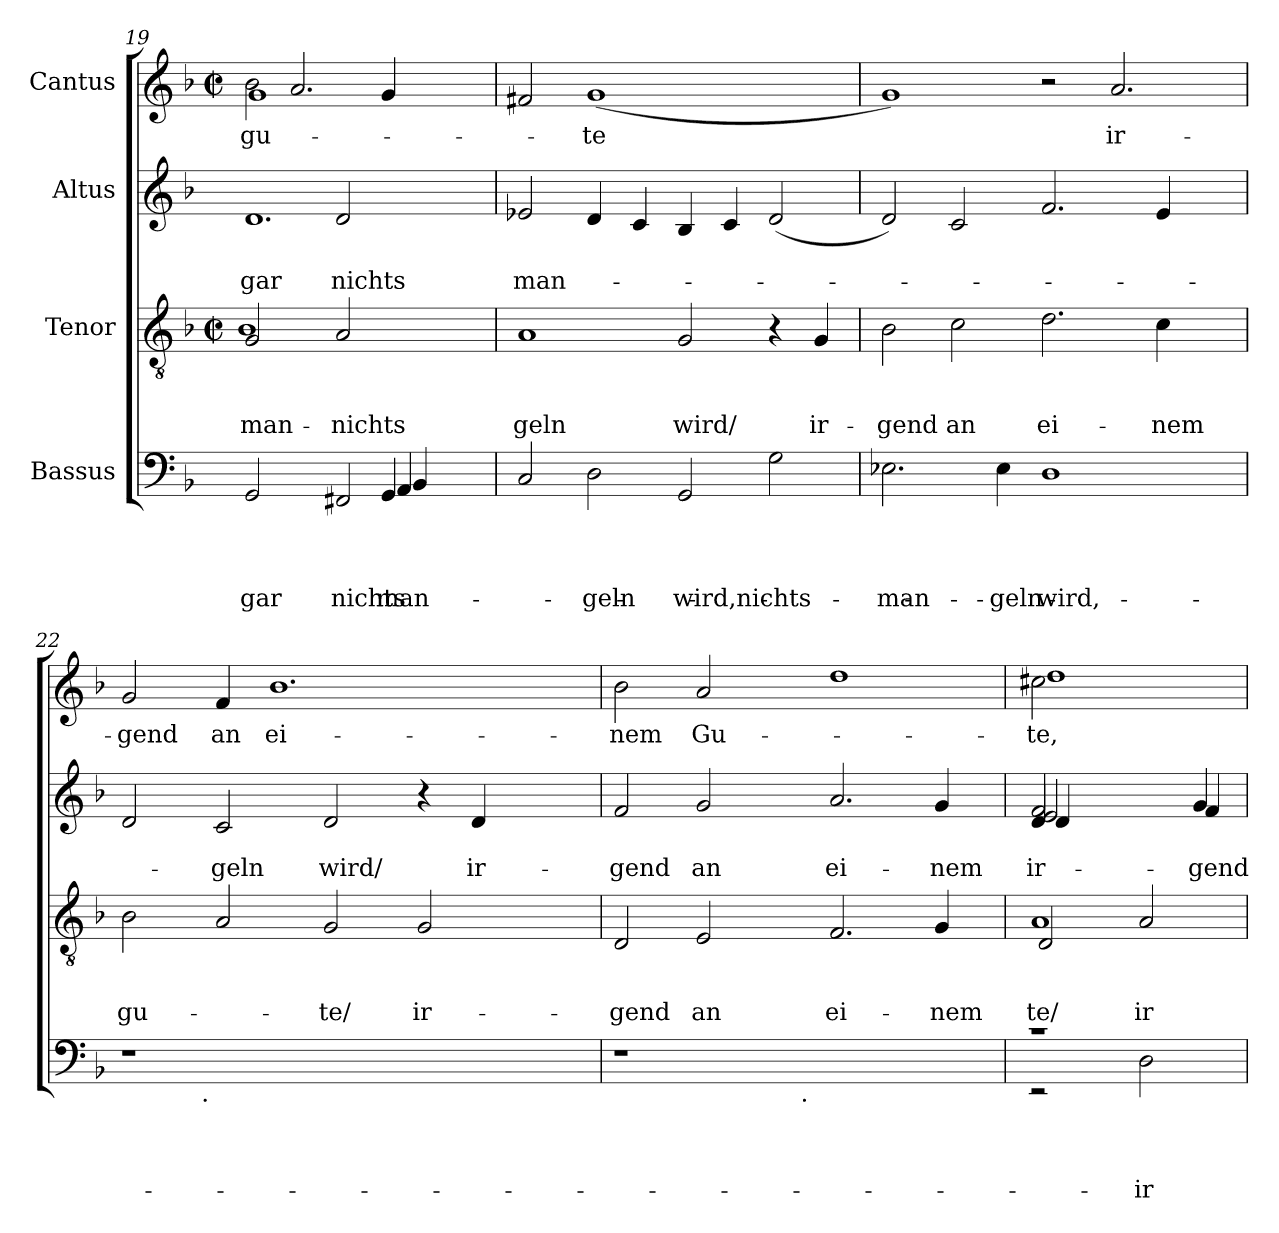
**kern	**text	**text	**text	**text	**kern	**text	**text	**text	**kern	**text	**text	**kern	**text
*part4	*part4	*part4	*part4	*part4	*part3	*part3	*part3	*part3	*part2	*part2	*part2	*part1	*part1
*staff4	*staff4	*staff4	*staff4	*staff4	*staff3	*staff3	*staff3	*staff3	*staff2	*staff2	*staff2	*staff1	*staff1
*I"Bassus	*	*	*	*	*I"Tenor	*	*	*	*I"Altus	*	*	*I"Cantus	*
*clefF4	*	*	*	*	*clefGv2	*	*	*	*clefG2	*	*	*clefG2	*
*k[b-]	*	*	*	*	*k[b-]	*	*	*	*k[b-]	*	*	*k[b-]	*
*F:	*	*	*	*	*F:	*	*	*	*F:	*	*	*F:	*
*	*	*	*	*	*M2/2	*	*	*	*	*	*	*M2/2	*
*	*	*	*	*	*met(c|)	*	*	*	*	*	*	*met(c|)	*
=19	=19	=19	=19	=19	=19	=19	=19	=19	=19	=19	=19	=19	=19
!	!	!	!	!LO:LY:b	!	!	!	!LO:LY:b	!	!	!	!	!
*^	*	*	*	*	*^	*	*	*	*	*	*	*	*
*	*^	*	*	*	*	*	*	*	*	*	*	*	*	*	*
*	*	*^	*	*	*	*	*	*	*	*	*	*	*	*	*	*
!	!	!	!	!	!	!	!	!	!	!	!	!LO:LY:b	!	!	!LO:LY:b	!	!LO:LY:b
*	*	*	*	*	*	*	*	*	*	*	*	*	*^	*	*	*^	*
*	*	*	*	*	*	*	*	*	*	*	*	*	*	*	*	*	*	*^	*
*	*	*	*	*	*	*	*	*	*	*	*	*	*	*	*	*	*	*	*^	*
2GG/	2.ryy	2.ryy	2.ryy	.	.	.	gar	2G/	1B-	.	.	man-	1.d	2ryy	.	gar	2b-\	4ryy	2.ryy	1g	gu-
.	.	.	.	.	.	.	.	.	.	.	.	.	.	.	.	.	.	2.a/	.	.	.
!	!	!	!	!	!	!	!LO:LY:b	!	!	!	!	!LO:LY:b	!	!	!	!LO:LY:b	!	!	!	!	!
2FF#X/	.	.	.	.	.	.	nichts	2A/	.	.	.	nichts	.	2d/	.	nichts	2ryy	.	.	.	.
!	!	!	!	!	!	!	!LO:LY:b	!	!	!	!	!	!	!	!	!	!	!	!	!	!
.	4GG/	4AA/	4BB-/	.	.	.	man-	.	.	.	.	.	.	.	.	.	.	.	4g/	.	.
2ryy	2ryy	2ryy	2ryy	.	.	.	.	2ryy	2ryy	.	.	.	.	2ryy	.	.	2ryy	2ryy	2ryy	2ryy	.
=20	=20	=20	=20	=20	=20	=20	=20	=20	=20	=20	=20	=20	=20	=20	=20	=20	=20	=20	=20	=20	=20
!	!	!	!	!	!	!	!	!	!	!	!	!LO:LY:b	!	!	!	!LO:LY:b	!	!	!	!	!
*v	*v	*v	*v	*	*	*	*	*	*	*	*	*	*v	*v	*	*	*v	*v	*v	*v	*
*	*	*	*	*	*v	*v	*	*	*	*	*	*	*	*
2C/	.	.	.	.	1A	.	.	-geln	2e-X/	.	man-	2f#X/	.
!	!	!	!	!LO:LY:b	!	!	!	!	!	!	!	!	!LO:LY:b
2D\	.	.	.	-geln	.	.	.	.	4d/	.	.	(<1g	-te
.	.	.	.	.	.	.	.	.	4c/	.	.	.	.
!	!	!	!	!LO:LY:b	!	!	!	!LO:LY:b	!	!	!	!	!
2GG/	.	.	.	wird,nichts	2G/	.	.	wird/	4B-/	.	.	.	.
.	.	.	.	.	.	.	.	.	4c/	.	.	.	.
2G\	.	.	.	.	4r	.	.	.	(<2d/	.	.	2ryy	.
!	!	!	!	!	!	!	!	!LO:LY:b	!	!	!	!	!
.	.	.	.	.	4G/	.	.	ir-	.	.	.	.	.
!!LO:LB:g=z
=21	=21	=21	=21	=21	=21	=21	=21	=21	=21	=21	=21	=21	=21
!	!	!	!	!LO:LY:b	!	!	!	!LO:LY:b	!	!	!	!	!
2.E-X\	.	.	.	man-	2B-\	.	.	-gend	2d/)	.	.	1g)	.
!	!	!	!	!	!	!	!	!LO:LY:b	!	!	!	!	!
.	.	.	.	.	2c\	.	.	an	2c/	.	.	.	.
!	!	!	!	!LO:LY:b	!	!	!	!	!	!	!	!	!
4E-\	.	.	.	-geln	.	.	.	.	.	.	.	.	.
!	!	!	!	!LO:LY:b	!	!	!	!LO:LY:b	!	!	!	!	!
1D	.	.	.	wird,	2.d\	.	.	ei-	2.f/	.	.	2r	.
!	!	!	!	!	!	!	!	!	!	!	!	!	!LO:LY:b
.	.	.	.	.	.	.	.	.	.	.	.	2.a/	ir-
!	!	!	!	!	!	!	!	!LO:LY:b	!	!	!	!	!
.	.	.	.	.	4c\	.	.	-nem	4e/	.	.	.	.
4ryy	.	.	.	.	4ryy	.	.	.	4ryy	.	.	.	.
=22	=22	=22	=22	=22	=22	=22	=22	=22	=22	=22	=22	=22	=22
!	!	!	!	!	!	!	!	!LO:LY:b	!	!	!	!	!LO:LY:b
*^	*	*	*	*	*	*	*	*	*	*	*	*	*
1r	4...ryy	.	.	.	.	2B-\	.	.	gu-	2d/	.	.	2g/	-gend
!	!LO:TX:b:t=.	!	!	!	!	!	!	!	!	!	!	!	!	!
.	1ryy	.	.	.	.	.	.	.	.	.	.	.	.	.
!	!	!	!	!	!	!	!	!	!	!	!	!LO:LY:b	!	!LO:LY:b
.	.	.	.	.	.	2A/	.	.	.	2c/	.	-geln	4f/	an
!	!	!	!	!	!	!	!	!	!	!	!	!	!	!LO:LY:b
.	.	.	.	.	.	.	.	.	.	.	.	.	1.b-	ei-
!	!	!	!	!	!	!	!	!	!LO:LY:b	!	!	!LO:LY:b	!	!
1ryy	.	.	.	.	.	2G/	.	.	-te/	2d/	.	wird/	.	.
.	2ryy	.	.	.	.	.	.	.	.	.	.	.	.	.
!	!	!	!	!	!	!	!	!	!LO:LY:b	!	!	!	!	!
.	.	.	.	.	.	2G/	.	.	ir-	4r	.	.	.	.
!	!	!	!	!	!	!	!	!	!	!	!	!LO:LY:b	!	!
.	.	.	.	.	.	.	.	.	.	4d/	.	ir-	.	.
.	4ryy	.	.	.	.	.	.	.	.	.	.	.	.	.
4ryy	.	.	.	.	.	4ryy	.	.	.	4ryy	.	.	.	.
.	32ryy	.	.	.	.	.	.	.	.	.	.	.	.	.
=23	=23	=23	=23	=23	=23	=23	=23	=23	=23	=23	=23	=23	=23	=23
!	!	!	!	!	!	!	!	!	!LO:LY:b	!	!	!LO:LY:b	!	!LO:LY:b
1r	2ryy	.	.	.	.	2D/	.	.	-gend	2f/	.	-gend	2b-\	-nem
!	!	!	!	!	!	!	!	!	!LO:LY:b	!	!	!LO:LY:b	!	!LO:LY:b
.	4ryy	.	.	.	.	2E/	.	.	an	2g/	.	an	2a/	Gu-
.	8ryy	.	.	.	.	.	.	.	.	.	.	.	.	.
.	32ryy	.	.	.	.	.	.	.	.	.	.	.	.	.
!	!LO:TX:b:t=.	!	!	!	!	!	!	!	!	!	!	!	!	!
.	1ryy	.	.	.	.	.	.	.	.	.	.	.	.	.
!	!	!	!	!	!	!	!	!	!LO:LY:b	!	!	!LO:LY:b	!	!
1ryy	.	.	.	.	.	2.F/	.	.	ei-	2.a/	.	ei-	1dd	.
!	!	!	!	!	!	!	!	!	!LO:LY:b	!	!	!LO:LY:b	!	!
.	.	.	.	.	.	4G/	.	.	-nem	4g/	.	-nem	.	.
.	16.ryy	.	.	.	.	.	.	.	.	.	.	.	.	.
=24	=24	=24	=24	=24	=24	=24	=24	=24	=24	=24	=24	=24	=24	=24
!	!	!	!	!	!	!	!	!	!LO:LY:b	!	!	!	!	!
*	*	*	*	*	*	*^	*	*	*	*	*	*	*	*
!	!	!	!	!	!	!	!	!	!	!LO:LY:b	!	!	!LO:LY:b	!	!
*	*	*	*	*	*	*	*	*	*	*	*^	*	*	*	*
*	*	*	*	*	*	*	*	*	*	*	*	*^	*	*	*	*
!	!	!	!	!	!	!	!	!	!	!	!	!	!	!	!LO:LY:b	!	!
*	*	*	*	*	*	*	*	*	*	*	*	*	*^	*	*	*	*
!	!	!	!	!	!	!	!	!	!	!	!	!	!	!	!	!LO:LY:b	!	!LO:LY:b
*	*	*	*	*	*	*	*	*	*	*	*	*	*	*	*	*	*^	*
1rc	2rEE	.	.	.	.	1A	2D/	.	.	-te/	2f/	2e/	4d/	4d/	.	ir-	2cc#X\	1dd	-te,
.	.	.	.	.	.	.	.	.	.	.	.	.	2.ryy	2ryy	.	.	.	.	.
!	!	!	!	!	!LO:LY:b	!	!	!	!	!LO:LY:b	!	!	!	!	!	!	!	!	!
.	2D\	.	.	.	ir-	.	2A/	.	.	ir-	4ryy	2ryy	.	.	.	.	2ryy	.	.
!	!	!	!	!	!	!	!	!	!	!	!	!	!	!	!	!LO:LY:b	!	!	!
!	!	!	!	!	!	!	!	!	!	!	!	!	!	!	!	!LO:LY:b	!	!	!
.	.	.	.	.	.	.	.	.	.	.	4g/	.	.	4f/	.	-gend	.	.	.
*v	*v	*	*	*	*	*	*	*	*	*	*v	*v	*v	*v	*	*	*v	*v	*
*	*	*	*	*	*v	*v	*	*	*	*	*	*	*	*
=	=	=	=	=	=	=	=	=	=	=	=	=	=
*-	*-	*-	*-	*-	*-	*-	*-	*-	*-	*-	*-	*-	*-
